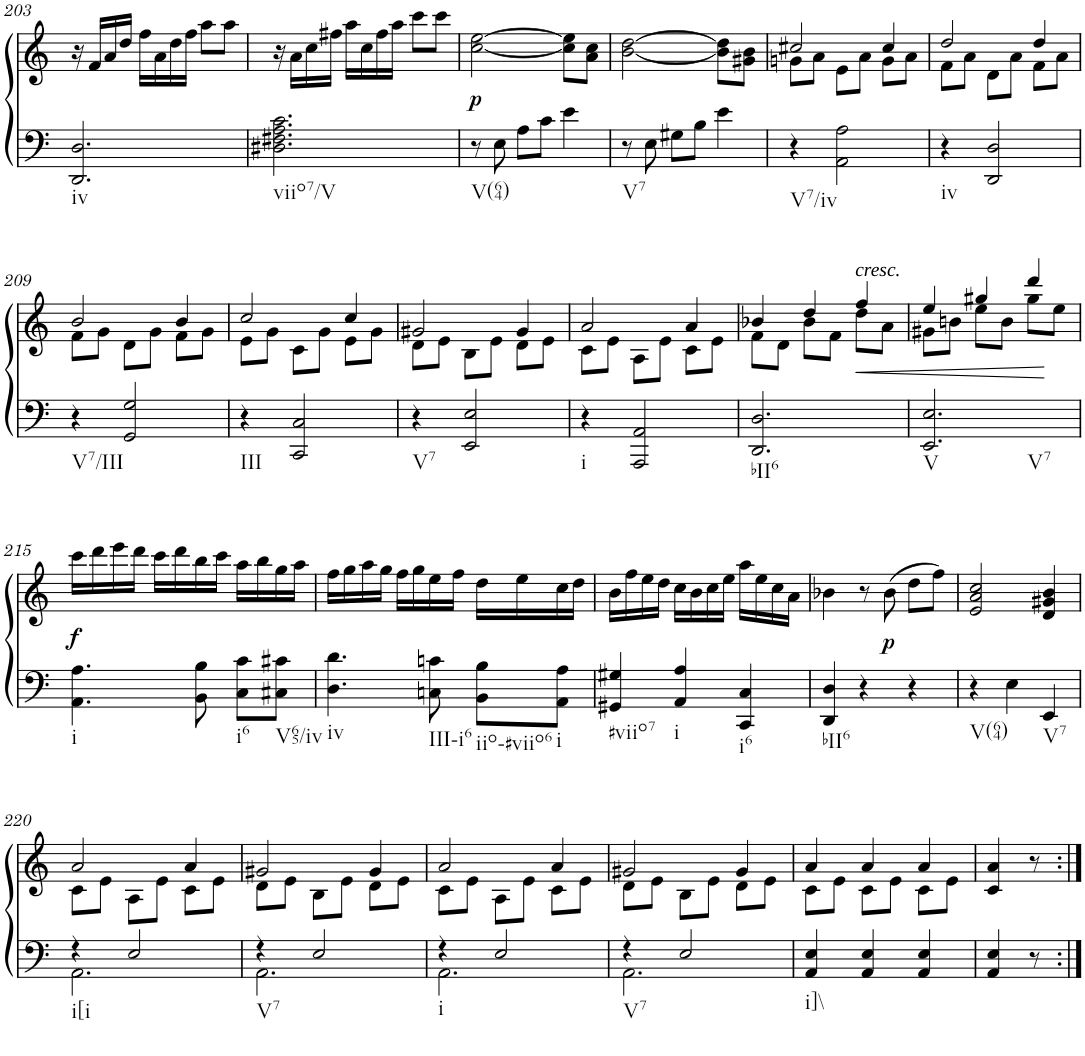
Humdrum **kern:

**kern	**kern	**dynam
*part1	*part1	*part1
*staff2	*staff1	*staff1/2
*I"Piano	*	*
*I'Pno.	*	*
!!LO:PB:g=z
*clefG2	*clefG2	*
*k[]	*k[]	*
*M3/4	*M3/4	*
=203	=203	=203
!LO:TX:b:t=iv	!	!
2.DD/ 2.D/	16r	.
.	16f/LL	.
.	16a/	.
.	16dd/JJ	.
.	16ff\LL	.
.	16a\	.
.	16dd\	.
.	16ff\JJ	.
.	8aa\L	.
.	8aa\J	.
=204	=204	=204
!LO:TX:b:t=viio7/V	!	!
2.D#X\ 2.F#X\ 2.A\ 2.c\	16r	.
.	16a\LL	.
.	16cc\	.
.	16ff#X\JJ	.
.	16aa\LL	.
.	16cc\	.
.	16ff#\	.
.	16aa\JJ	.
.	8ccc\L	.
.	8ccc\J	.
=205	=205	=205
!LO:TX:b:t=V(64)	!	!
!	!	!LO:DY:b
8r	[<2cc\ [>2ee\	p
8E\	.	.
8A\L	.	.
8c\J	.	.
4e\	8cc\] 8ee\]L	.
.	8a\ 8cc\J	.
=206	=206	=206
!LO:TX:b:t=V7	!	!
8r	[<2b\ [>2dd\	.
8E\	.	.
8G#X\L	.	.
8B\J	.	.
4e\	8b\] 8dd\]L	.
.	8g#X\ 8b\J	.
=207	=207	=207
*	*^	*
!LO:TX:b:t=V7/iv	!	!	!
4r	2cc#X/	8gn\L	.
.	.	8a\J	.
2AA\ 2A\	.	8e\L	.
.	.	8a\J	.
.	4cc#/	8g\L	.
.	.	8a\J	.
=208	=208	=208	=208
!LO:TX:b:t=iv	!	!	!
4r	2dd/	8f\L	.
.	.	8a\J	.
2DD/ 2D/	.	8d\L	.
.	.	8a\J	.
.	4dd/	8f\L	.
.	.	8a\J	.
!!LO:LB:g=z	!!
=209	=209	=209	=209
!LO:TX:b:t=V7/III	!	!	!
4r	2b/	8f\L	.
.	.	8g\J	.
2GG/ 2G/	.	8d\L	.
.	.	8g\J	.
.	4b/	8f\L	.
.	.	8g\J	.
=210	=210	=210	=210
!LO:TX:b:t=III	!	!	!
4r	2cc/	8e\L	.
.	.	8g\J	.
2CC/ 2C/	.	8c\L	.
.	.	8g\J	.
.	4cc/	8e\L	.
.	.	8g\J	.
=211	=211	=211	=211
!LO:TX:b:t=V7	!	!	!
4r	2g#X/	8d\L	.
.	.	8e\J	.
2EE/ 2E/	.	8B\L	.
.	.	8e\J	.
.	4g#/	8d\L	.
.	.	8e\J	.
=212	=212	=212	=212
!LO:TX:b:t=i	!	!	!
4r	2a/	8c\L	.
.	.	8e\J	.
2AAA/ 2AA/	.	8A\L	.
.	.	8e\J	.
.	4a/	8c\L	.
.	.	8e\J	.
=213	=213	=213	=213
!LO:TX:b:t=bII6	!	!	!
2.DD/ 2.D/	4b-X/	8f\L	.
.	.	8d\J	.
.	4dd/	8b-\L	.
.	.	8f\J	.
!	!LO:TX:a:i:t=cresc.	!	!
!	!	!	!LO:HP:b
.	4ff/	8dd\L	<
.	.	8a\J	.
=214	=214	=214	=214
!LO:TX:b:t=V	!	!	!
!LO:TX:b:t=V7	!	!	!
2.EE/ 2.E/	4ee/	8g#X\L	.
.	.	8bn\J	.
.	4gg#X/	8ee\L	.
.	.	8b\J	.
.	4ddd/	8gg#\L	.
.	.	8ee\J	[
!!LO:LB:g=z
=215	=215	=215	=215
!LO:TX:b:t=i	!	!	!
!	!	!	!LO:DY:b
*	*v	*v	*
4.AA\ 4.A\	16ccc\LL	f
.	16ddd\	.
.	16eee\	.
.	16ddd\JJ	.
.	16ccc\LL	.
.	16ddd\	.
8BB\ 8B\	16bb\	.
.	16ccc\JJ	.
!LO:TX:b:t=i6	!	!
8C\ 8c\L	16aa\LL	.
.	16bb\	.
!LO:TX:b:t=V65/iv	!	!
8C#X\ 8c#X\J	16gg\	.
.	16aa\JJ	.
=216	=216	=216
!LO:TX:b:t=iv	!	!
4.D\ 4.d\	16ff\LL	.
.	16gg\	.
.	16aa\	.
.	16gg\JJ	.
.	16ff\LL	.
.	16gg\	.
!LO:TX:b:t=III-i6	!	!
8Cn\ 8cn\	16ee\	.
.	16ff\JJ	.
!LO:TX:b:t=iio-#viio6	!	!
8BB\ 8B\L	16dd\LL	.
.	16ee\	.
!LO:TX:b:t=i	!	!
8AA\ 8A\J	16cc\	.
.	16dd\JJ	.
=217	=217	=217
!LO:TX:b:t=#viio7	!	!
4GG#X/ 4G#X/	16b\LL	.
.	16ff\	.
.	16ee\	.
.	16dd\JJ	.
!LO:TX:b:t=i	!	!
4AA/ 4A/	16cc\LL	.
.	16b\	.
.	16cc\	.
.	16ee\JJ	.
!LO:TX:b:t=i6	!	!
4CC/ 4C/	16aa\LL	.
.	16ee\	.
.	16cc\	.
.	16a\JJ	.
=218	=218	=218
!LO:TX:b:t=bII6	!	!
4DD/ 4D/	4b-X\	.
4r	8r	.
!	!	!LO:DY:b
.	(8b-\	p
4r	8dd\L	.
.	8ff\J)	.
=219	=219	=219
!LO:TX:b:t=V(64)	!	!
4r	2e/ 2a/ 2cc/	.
4E\	.	.
!LO:TX:b:t=V7	!	!
4EE/	4d/ 4g#X/ 4b/	.
!!LO:LB:g=z
=220	=220	=220
*^	*^	*
!LO:TX:b:t=i[i	!	!	!	!
4r	2.AA\	2a/	8c\L	.
.	.	.	8e\J	.
2E/	.	.	8A\L	.
.	.	.	8e\J	.
.	.	4a/	8c\L	.
.	.	.	8e\J	.
=221	=221	=221	=221	=221
!LO:TX:b:t=V7	!	!	!	!
4r	2.AA\	2g#X/	8d\L	.
.	.	.	8e\J	.
2E/	.	.	8B\L	.
.	.	.	8e\J	.
.	.	4g#/	8d\L	.
.	.	.	8e\J	.
=222	=222	=222	=222	=222
!LO:TX:b:t=i	!	!	!	!
4r	2.AA\	2a/	8c\L	.
.	.	.	8e\J	.
2E/	.	.	8A\L	.
.	.	.	8e\J	.
.	.	4a/	8c\L	.
.	.	.	8e\J	.
=223	=223	=223	=223	=223
!LO:TX:b:t=V7	!	!	!	!
4r	2.AA\	2g#X/	8d\L	.
.	.	.	8e\J	.
2E/	.	.	8B\L	.
.	.	.	8e\J	.
.	.	4g#/	8d\L	.
.	.	.	8e\J	.
*v	*v	*	*	*
=224	=224	=224	=224
!LO:TX:b:t=i]\\	!	!	!
4AA/ 4E/	4a/	8c\L	.
.	.	8e\J	.
4AA/ 4E/	4a/	8c\L	.
.	.	8e\J	.
4AA/ 4E/	4a/	8c\L	.
.	.	8e\J	.
*	*v	*v	*
=225	=225	=225
4AA/ 4E/	4c/ 4a/	.
8r	8r	.
=:|!	=:|!	=:|!
*-	*-	*-
